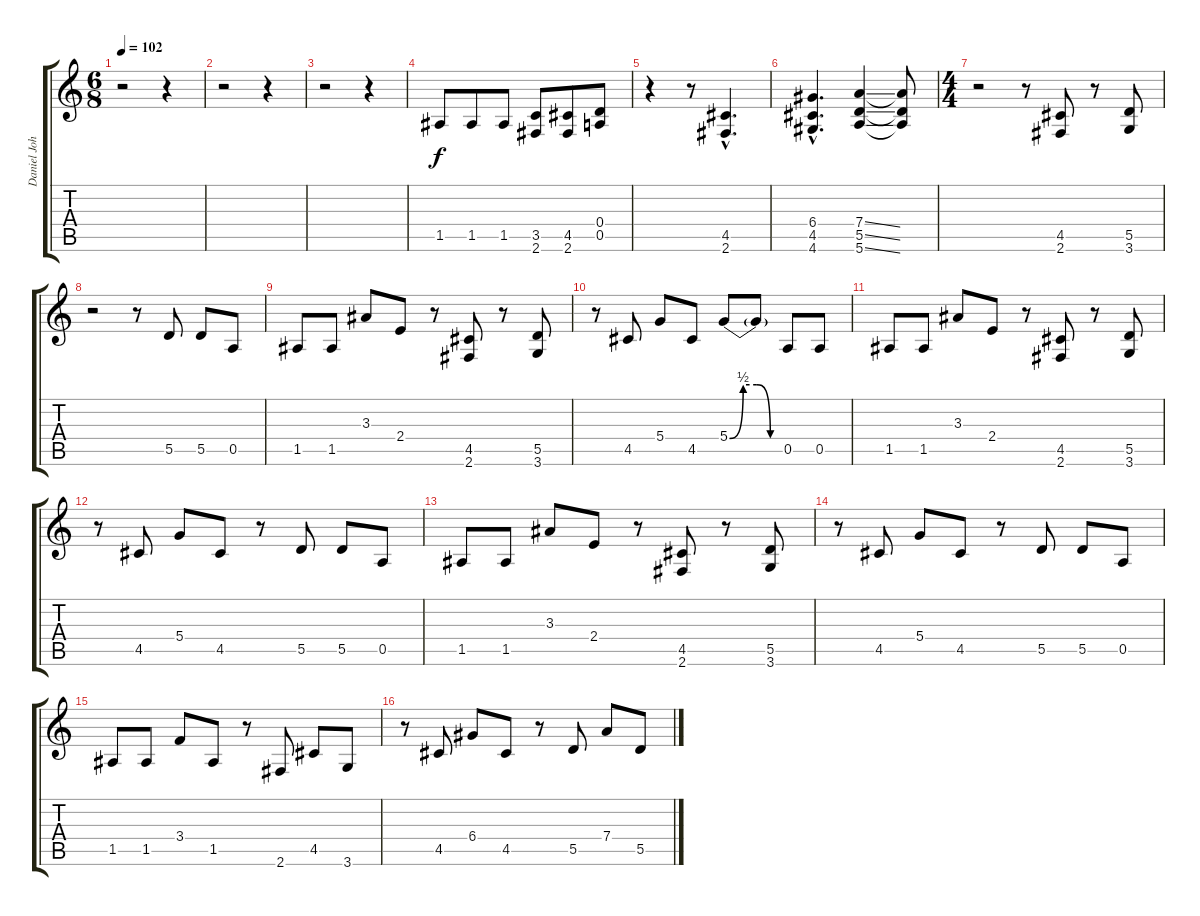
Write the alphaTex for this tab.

\track ("Daniel Johns (gtr1)" "Daniel Joh") {instrument distortionguitar}
\staff {score tabs}
\tuning (E4 B3 G3 D3 A2 E2) {hide}
\ts (6 8)
\tempo 102
\clef g2
\ks c
r.2{dy f} r.4 |
r.2 r.4 |
r.2 r.4 |
1.5.8 1.5.8 1.5.8 (3.5 2.6).8 (4.5 2.6).8 (0.4 0.5).8 |
r.4 r.8 (4.5{hac} 2.6{hac}).4{d} |
(6.4{hac} 4.5{hac} 4.6{hac}).4{d} (7.4{ss} 5.5{ss} 5.6{ss}).4 (7.4{t} 5.5{t} 5.6{t}).8 |
\ts (4 4)
r.2 r.8 (4.5 2.6).8 r.8 (5.5 3.6).8 |
r.2 r.8 5.5.8 5.5.8 0.5.8 |
1.5.8 1.5.8 3.3.8 2.4.8 r.8 (4.5 2.6).8 r.8 (5.5 3.6).8 |
r.8 4.5.8 5.4.8 4.5.8 5.4{be (custom 0 0 15 2 30 2 45 0 60 0)}.8 5.4{t}.8 0.5.8 0.5.8 |
1.5.8 1.5.8 3.3.8 2.4.8 r.8 (4.5 2.6).8 r.8 (5.5 3.6).8 |
r.8 4.5.8 5.4.8 4.5.8 r.8 5.5.8 5.5.8 0.5.8 |
1.5.8 1.5.8 3.3.8 2.4.8 r.8 (4.5 2.6).8 r.8 (5.5 3.6).8 |
r.8 4.5.8 5.4.8 4.5.8 r.8 5.5.8 5.5.8 0.5.8 |
1.5.8 1.5.8 3.4.8 1.5.8 r.8 2.6.8 4.5.8 3.6.8 |
r.8 4.5.8 6.4.8 4.5.8 r.8 5.5.8 7.4.8 5.5.8
